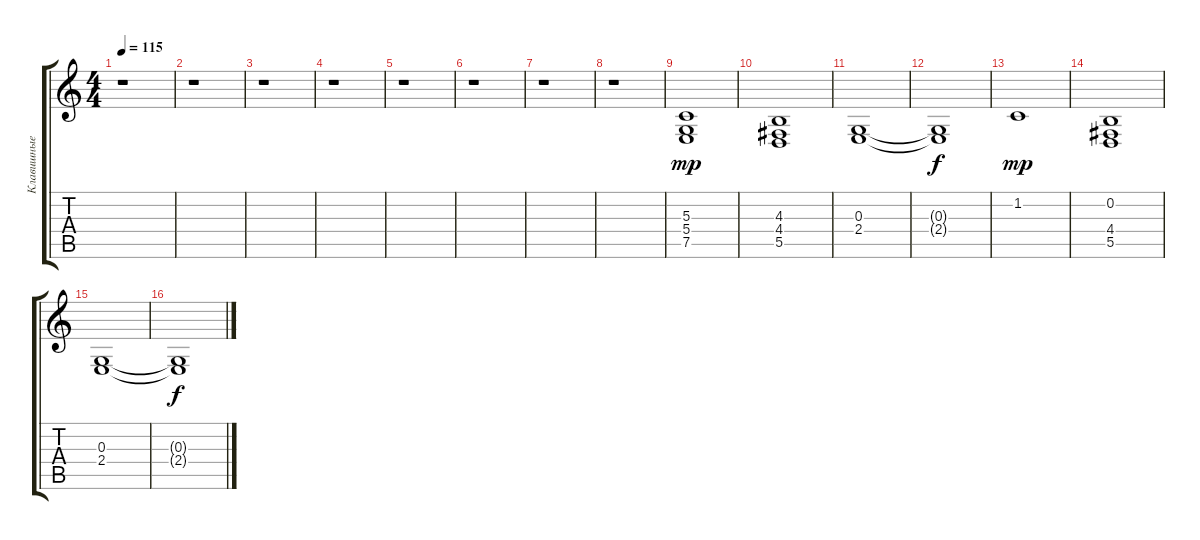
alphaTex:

\track ("Клавишные" "Клавишные") {instrument stringensemble2}
\staff {score tabs}
\tuning (E4 B3 G3 D3 A2 E2) {hide}
\ts (4 4)
\tempo 115
\clef g2
\ks c
r.1{dy mp} |
r.1 |
r.1 |
r.1 |
r.1 |
r.1 |
r.1 |
r.1 |
(5.3 5.4 7.5).1 |
(4.3 4.4 5.5).1 |
(0.3 2.4).1 |
(0.3{t} 2.4{t}).1{dy f} |
1.2.1{dy mp} |
(0.2 4.4 5.5).1 |
(0.3 2.4).1 |
(0.3{t} 2.4{t}).1{dy f}
